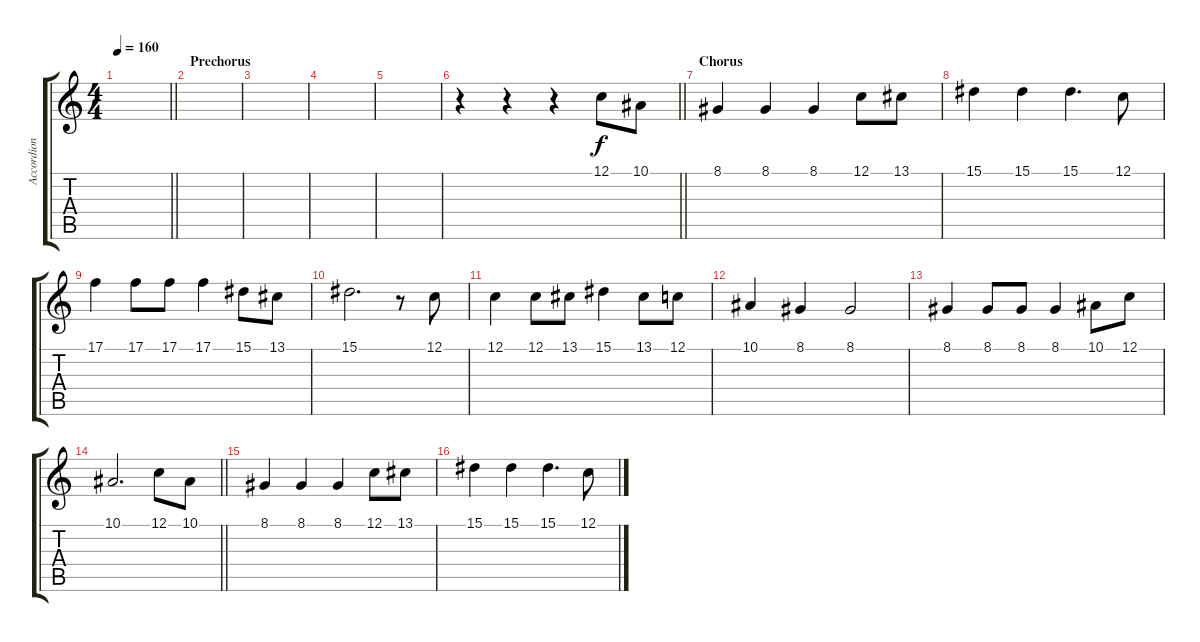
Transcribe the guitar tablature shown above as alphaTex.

\track ("Accordion" "Accordion") {instrument accordion}
\staff {score tabs}
\tuning (C4 G3 Eb3 Bb2 F2 C2) {hide}
\ts (4 4)
\tempo 160
\clef g2
\barLineRight lightlight
\ks c
|
\section ("" "Prechorus")
|
|
|
|
\barLineRight lightlight
r.4 r.4 r.4 12.1.8 10.1.8 |
\section ("" "Chorus")
8.1.4 8.1.4 8.1.4 12.1.8 13.1.8 |
15.1.4 15.1.4 15.1.4{d} 12.1.8 |
17.1.4 17.1.8 17.1.8 17.1.4 15.1.8 13.1.8 |
15.1.2{d} r.8 12.1.8 |
12.1.4 12.1.8 13.1.8 15.1.4 13.1.8 12.1.8 |
10.1.4 8.1.4 8.1.2 |
8.1.4 8.1.8 8.1.8 8.1.4 10.1.8 12.1.8 |
\barLineRight lightlight
10.1.2{d} 12.1.8 10.1.8 |
8.1.4 8.1.4 8.1.4 12.1.8 13.1.8 |
15.1.4 15.1.4 15.1.4{d} 12.1.8
